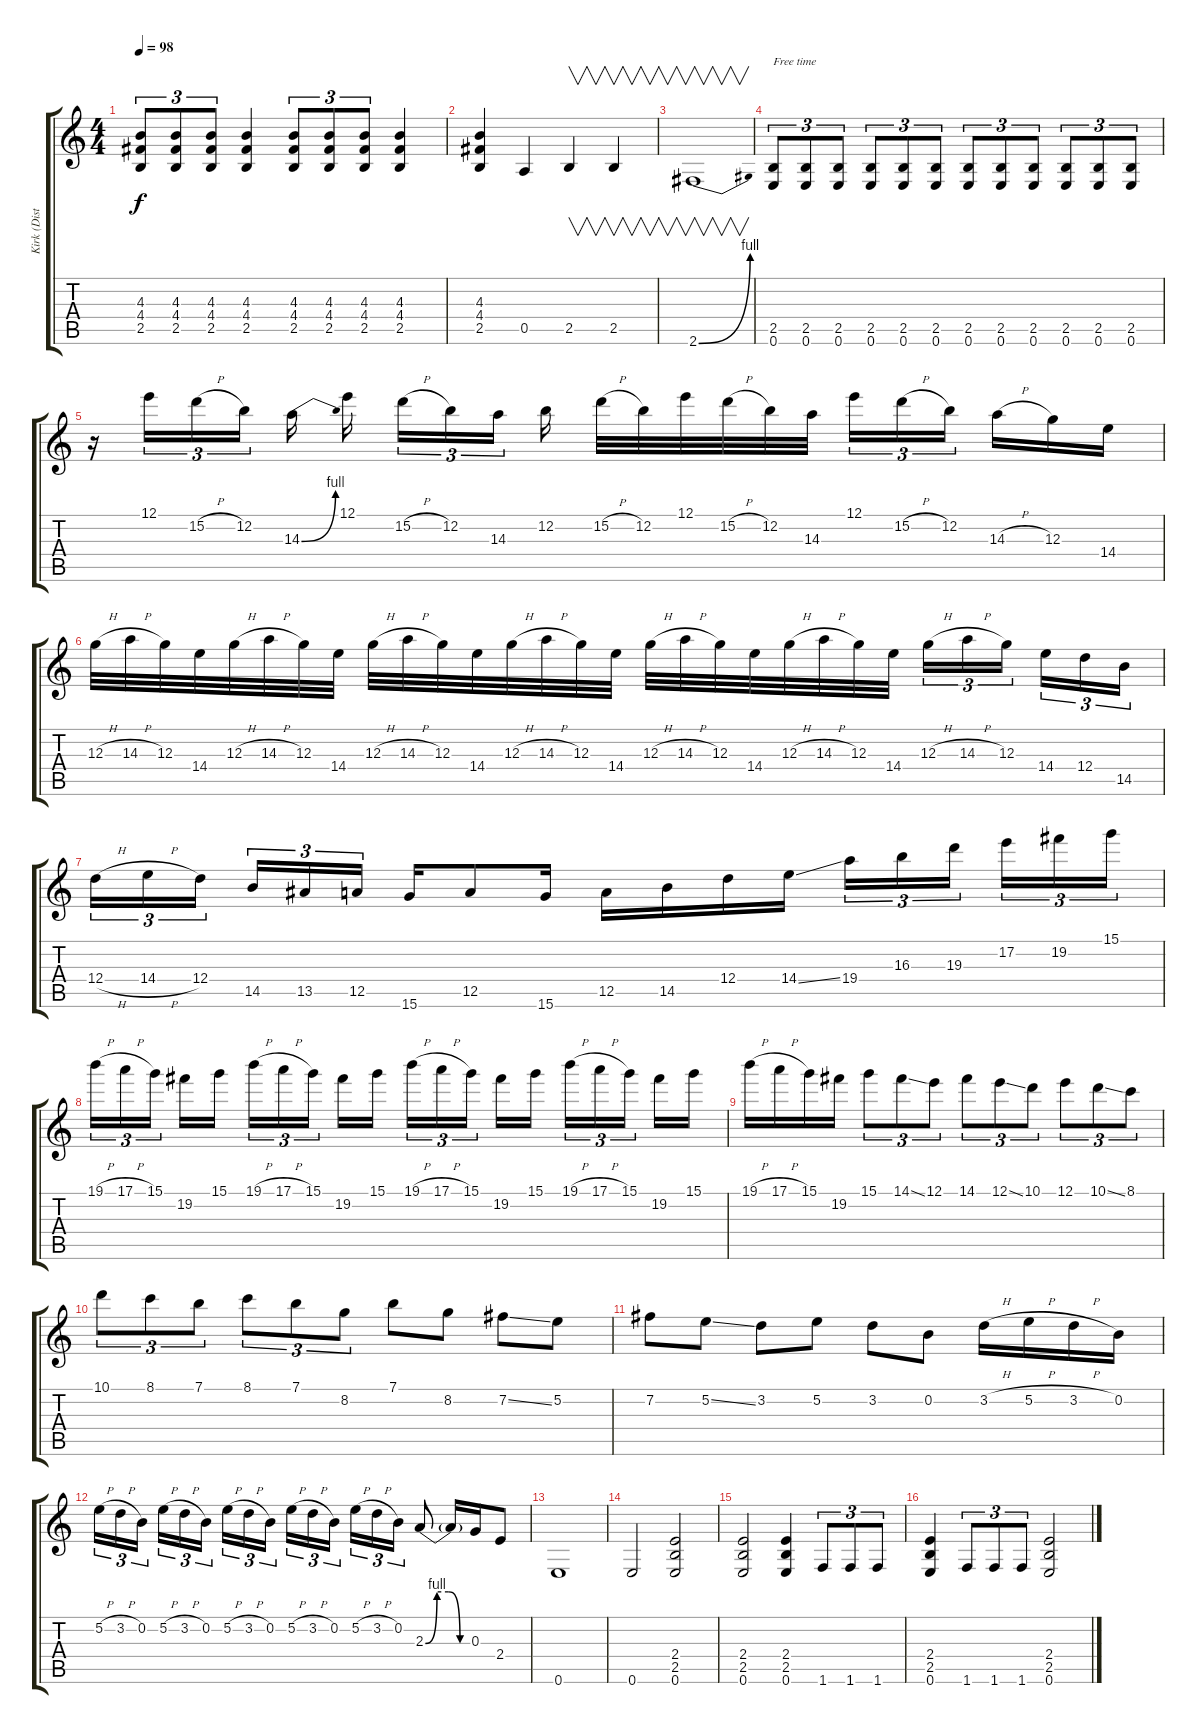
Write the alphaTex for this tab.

\track ("Kirk (Distortion Guitar)" "Kirk (Dist") {instrument distortionguitar}
\staff {score tabs}
\tuning (E4 B3 G3 D3 A2 E2) {hide}
\ts (4 4)
\tempo 98
\clef g2
\ks c
(4.3 4.4 2.5).8{tu (3 2) dy f} (4.3 4.4 2.5).8{tu (3 2)} (4.3 4.4 2.5).8{tu (3 2)} (4.3 4.4 2.5).4 (4.3 4.4 2.5).8{tu (3 2)} (4.3 4.4 2.5).8{tu (3 2)} (4.3 4.4 2.5).8{tu (3 2)} (4.3 4.4 2.5).4 |
(4.3 4.4 2.5).4 0.5.4 2.5.4{v} 2.5.4{v} |
2.6{be (bend 0 0 60 4)}.1{v} |
(2.5 0.6).8{tu (3 2) txt "Free time"} (2.5 0.6).8{tu (3 2)} (2.5 0.6).8{tu (3 2)} (2.5 0.6).8{tu (3 2)} (2.5 0.6).8{tu (3 2)} (2.5 0.6).8{tu (3 2)} (2.5 0.6).8{tu (3 2)} (2.5 0.6).8{tu (3 2)} (2.5 0.6).8{tu (3 2)} (2.5 0.6).8{tu (3 2)} (2.5 0.6).8{tu (3 2)} (2.5 0.6).8{tu (3 2)} |
r.16 12.1.16{tu (3 2)} 15.2{h}.16{tu (3 2)} 12.2.16{tu (3 2)} 14.3{be (bend 0 0 60 4)}.16 12.1.16 15.2{h}.16{tu (3 2)} 12.2.16{tu (3 2)} 14.3.16{tu (3 2)} 12.2.16 15.2{h}.32 12.2.32 12.1.32 15.2{h}.32 12.2.32 14.3.32 12.1.16{tu (3 2)} 15.2{h}.16{tu (3 2)} 12.2.16{tu (3 2)} 14.3{h}.16 12.3.16 14.4.16 |
12.3{h}.32 14.3{h}.32 12.3.32 14.4.32 12.3{h}.32 14.3{h}.32 12.3.32 14.4.32 12.3{h}.32 14.3{h}.32 12.3.32 14.4.32 12.3{h}.32 14.3{h}.32 12.3.32 14.4.32 12.3{h}.32 14.3{h}.32 12.3.32 14.4.32 12.3{h}.32 14.3{h}.32 12.3.32 14.4.32 12.3{h}.16{tu (3 2)} 14.3{h}.16{tu (3 2)} 12.3.16{tu (3 2)} 14.4.16{tu (3 2)} 12.4.16{tu (3 2)} 14.5.16{tu (3 2)} |
12.4{h}.16{tu (3 2)} 14.4{h}.16{tu (3 2)} 12.4.16{tu (3 2)} 14.5.16{tu (3 2)} 13.5.16{tu (3 2)} 12.5.16{tu (3 2)} 15.6.16 12.5.8 15.6.16 12.5.16 14.5.16 12.4.16 14.4{ss}.16 19.4.16{tu (3 2)} 16.3.16{tu (3 2)} 19.3.16{tu (3 2)} 17.2.16{tu (3 2)} 19.2.16{tu (3 2)} 15.1.16{tu (3 2)} |
19.1{h}.16{tu (3 2)} 17.1{h}.16{tu (3 2)} 15.1.16{tu (3 2)} 19.2.16 15.1.16 19.1{h}.16{tu (3 2)} 17.1{h}.16{tu (3 2)} 15.1.16{tu (3 2)} 19.2.16 15.1.16 19.1{h}.16{tu (3 2)} 17.1{h}.16{tu (3 2)} 15.1.16{tu (3 2)} 19.2.16 15.1.16 19.1{h}.16{tu (3 2)} 17.1{h}.16{tu (3 2)} 15.1.16{tu (3 2)} 19.2.16 15.1.16 |
19.1{h}.16 17.1{h}.16 15.1.16 19.2.16 15.1.8{tu (3 2)} 14.1{ss}.8{tu (3 2)} 12.1.8{tu (3 2)} 14.1.8{tu (3 2)} 12.1{ss}.8{tu (3 2)} 10.1.8{tu (3 2)} 12.1.8{tu (3 2)} 10.1{ss}.8{tu (3 2)} 8.1.8{tu (3 2)} |
10.1.8{tu (3 2)} 8.1.8{tu (3 2)} 7.1.8{tu (3 2)} 8.1.8{tu (3 2)} 7.1.8{tu (3 2)} 8.2.8{tu (3 2)} 7.1.8 8.2.8 7.2{ss}.8 5.2.8 |
7.2.8 5.2{ss}.8 3.2.8 5.2.8 3.2.8 0.2.8 3.2{h}.16 5.2{h}.16 3.2{h}.16 0.2.16 |
5.2{h}.16{tu (3 2)} 3.2{h}.16{tu (3 2)} 0.2.16{tu (3 2)} 5.2{h}.16{tu (3 2)} 3.2{h}.16{tu (3 2)} 0.2.16{tu (3 2)} 5.2{h}.16{tu (3 2)} 3.2{h}.16{tu (3 2)} 0.2.16{tu (3 2)} 5.2{h}.16{tu (3 2)} 3.2{h}.16{tu (3 2)} 0.2.16{tu (3 2)} 5.2{h}.16{tu (3 2)} 3.2{h}.16{tu (3 2)} 0.2.16{tu (3 2)} 2.3{be (custom 0 0 15 4 30 4 45 0 60 0)}.8 2.3{t}.16 0.3.16 2.4.8 |
0.6.1 |
0.6.2 (2.4 2.5 0.6).2 |
(2.4 2.5 0.6).2 (2.4 2.5 0.6).4 1.6.8{tu (3 2)} 1.6.8{tu (3 2)} 1.6.8{tu (3 2)} |
(2.4 2.5 0.6).4 1.6.8{tu (3 2)} 1.6.8{tu (3 2)} 1.6.8{tu (3 2)} (2.4 2.5 0.6).2
